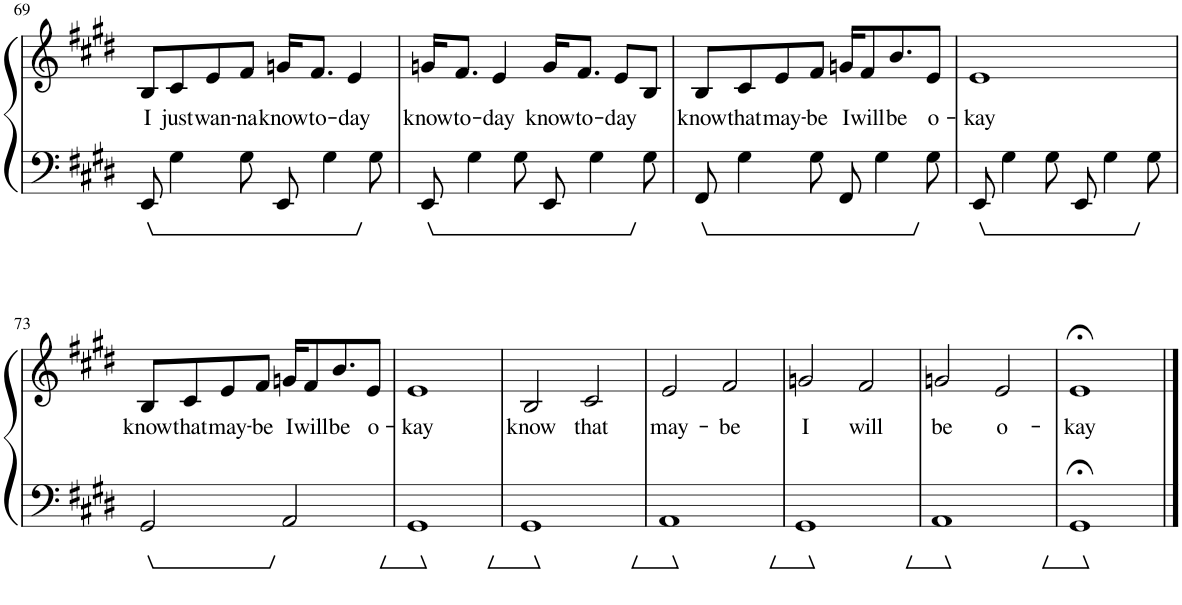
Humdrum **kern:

**kern	**kern	**text
*part1	*part1	*part1
*staff2	*staff1	*staff1
*I"Piano	*	*
*I'Pno.	*	*
!!LO:PB:g=z
*clefF4	*clefG2	*
*k[f#c#g#d#]	*k[f#c#g#d#]	*
*M4/4	*M4/4	*
=69	=69	=69
!	!	!LO:LY:b
8EE/	8B/L	I
!	!	!LO:LY:b
4G#\	8c#/	just
!	!	!LO:LY:b
.	8e/	wan-
!	!	!LO:LY:b
8G#\	8f#/J	-na
!	!	!LO:LY:b
8EE/	16gn/KL	know
!	!	!LO:LY:b
.	8.f#/J	to-
4G#\	.	.
!	!	!LO:LY:b
.	4e/	-day
8G#\	.	.
=70	=70	=70
!	!	!LO:LY:b
8EE/	16gn/KL	know
!	!	!LO:LY:b
.	8.f#/J	to-
4G#\	.	.
!	!	!LO:LY:b
.	4e/	-day
8G#\	.	.
!	!	!LO:LY:b
8EE/	16g/KL	know
!	!	!LO:LY:b
.	8.f#/J	to-
4G#\	.	.
!	!	!LO:LY:b
.	8e/L	-day
8G#\	8B/J	.
=71	=71	=71
!	!	!LO:LY:b
8FF#/	8B/L	know
!	!	!LO:LY:b
4G#\	8c#/	that
!	!	!LO:LY:b
.	8e/	may-
!	!	!LO:LY:b
8G#\	8f#/J	-be
!	!	!LO:LY:b
8FF#/	16gn/KL	I
!	!	!LO:LY:b
.	8f#/	will
4G#\	.	.
!	!	!LO:LY:b
.	8.b/	be
!	!	!LO:LY:b
8G#\	8e/J	o-
=72	=72	=72
!	!	!LO:LY:b
8EE/	1e	-kay
4G#\	.	.
8G#\	.	.
8EE/	.	.
4G#\	.	.
8G#\	.	.
!!LO:LB:g=z
=73	=73	=73
!	!	!LO:LY:b
2GG#/	8B/L	know
!	!	!LO:LY:b
.	8c#/	that
!	!	!LO:LY:b
.	8e/	may-
!	!	!LO:LY:b
.	8f#/J	-be
!	!	!LO:LY:b
2AA/	16gn/KL	I
!	!	!LO:LY:b
.	8f#/	will
!	!	!LO:LY:b
.	8.b/	be
!	!	!LO:LY:b
.	8e/J	o-
=74	=74	=74
!	!	!LO:LY:b
1GG#	1e	-kay
=75	=75	=75
!	!	!LO:LY:b
1GG#	2B/	know
!	!	!LO:LY:b
.	2c#/	that
=76	=76	=76
!	!	!LO:LY:b
1AA	2e/	may-
!	!	!LO:LY:b
.	2f#/	-be
=77	=77	=77
!	!	!LO:LY:b
1GG#	2gn/	I
!	!	!LO:LY:b
.	2f#/	will
=78	=78	=78
!	!	!LO:LY:b
1AA	2gn/	be
!	!	!LO:LY:b
.	2e/	o-
=79	=79	=79
!	!	!LO:LY:b
1GG#;<	1e;<	-kay
==	==	==
*-	*-	*-
